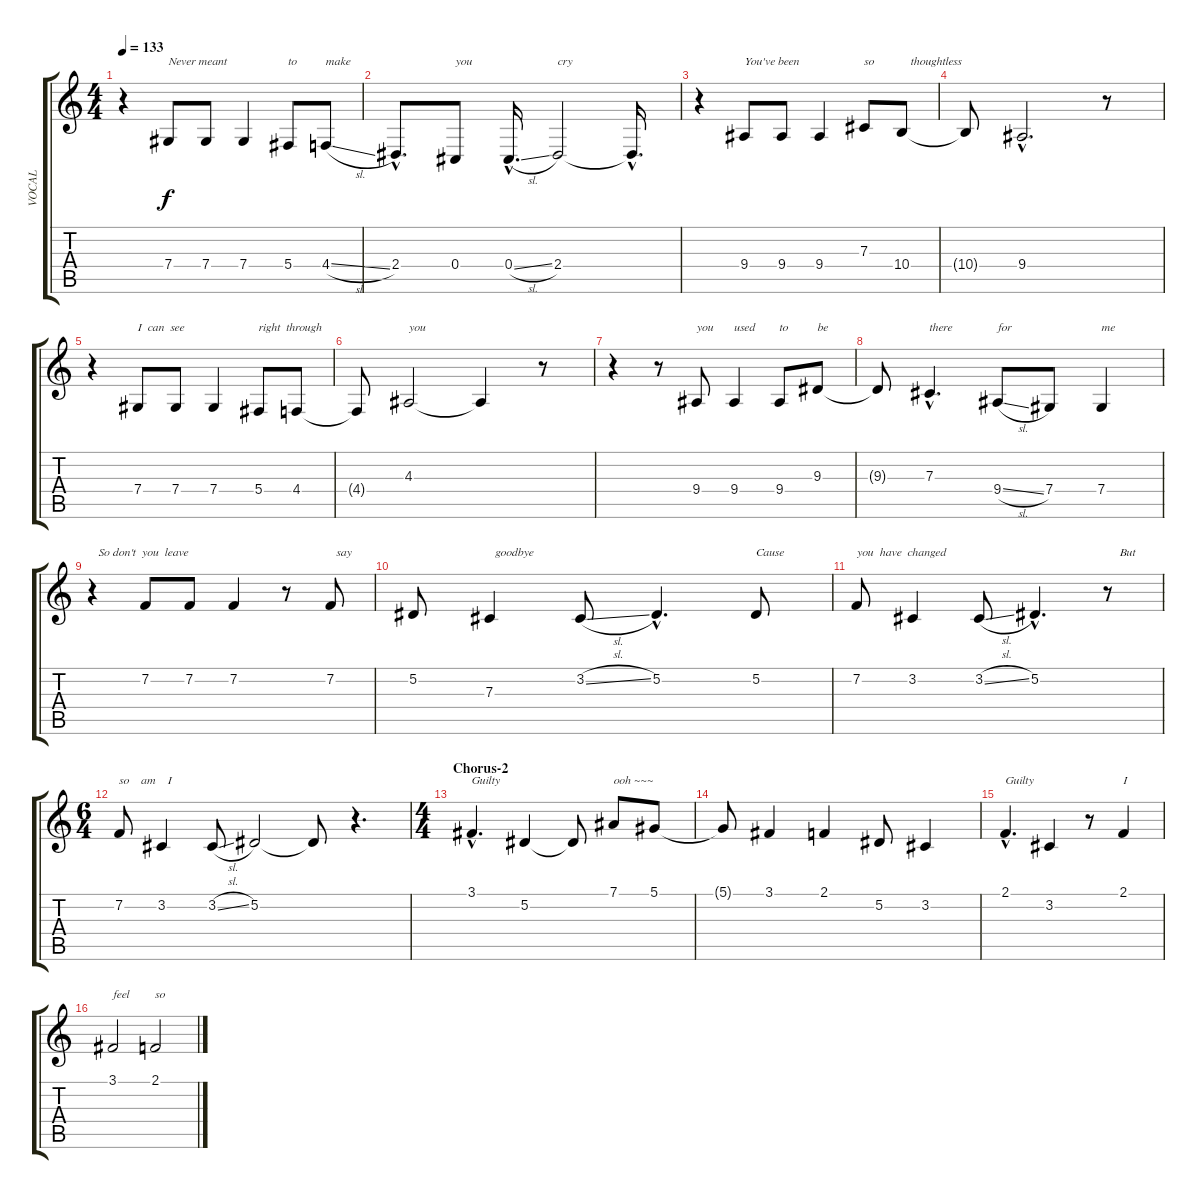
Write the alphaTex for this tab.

\track ("VOCAL" "VOCAL") {instrument violin}
\staff {score tabs}
\tuning (Eb4 Bb3 Gb3 Db3 Ab2 Eb2) {hide}
\ts (4 4)
\tempo 133
\clef g2
\ks c
r.4{dy f} 7.4.8{txt "Never meant "} 7.4.8 7.4.4 5.4.8{txt "to"} 4.4{sl}.8{txt "make"} |
2.4{hac}.8{d} 0.4.8{txt "you"} 0.4{sl hac}.16{d} 2.4.2{txt "cry"} 2.4{hac t}.16{d} |
r.4 9.4.8{txt "You've been"} 9.4.8 9.4.4 7.3.8{txt "so"} 10.4.8{txt "   thoughtless"} |
10.4{t}.8 9.4{hac}.2{d} r.8 |
r.4 7.4.8{txt "I  can  see"} 7.4.8 7.4.4 5.4.8{txt "right  through"} 4.4.8 |
4.4{t}.8 4.3.2{txt "you"} 4.3{t}.4 r.8 |
r.4 r.8 9.4.8{txt "you"} 9.4.4{txt "used"} 9.4.8{txt "to"} 9.3.8{txt "be"} |
9.3{t}.8 7.3{hac}.4{d txt "there"} 9.4{sl}.8{txt "for"} 7.4.8 7.4.4{txt "me"} |
r.4{txt "  So don't  you  leave"} 7.2.8 7.2.8 7.2.4 r.8 7.2.8{txt "  say"} |
5.2.8 7.3.4{txt "  goodbye"} 3.2{sl}.8 5.2{hac}.4{d} 5.2.8{txt "Cause"} |
7.2.8{txt "you  have  changed"} 3.2.4 3.2{sl}.8 5.2{hac}.4{d} r.8{txt "    But"} |
\ts (6 4)
7.2.8{txt "so    am    I"} 3.2.4 3.2{sl}.8 5.2.2 5.2{t}.8 r.4{d} |
\ts (4 4)
\section ("" "Chorus-2")
3.1{hac}.4{d txt "Guilty"} 5.2.4 5.2{t}.8 7.1.8{txt "ooh ~~~"} 5.1.8 |
5.1{t}.8 3.1.4 2.1.4 5.2.8 3.2.4 |
2.1{hac}.4{d txt "Guilty"} 3.2.4 r.8 2.1.4{txt "I"} |
3.1.2{txt "feel"} 2.1.2{txt "so"}
